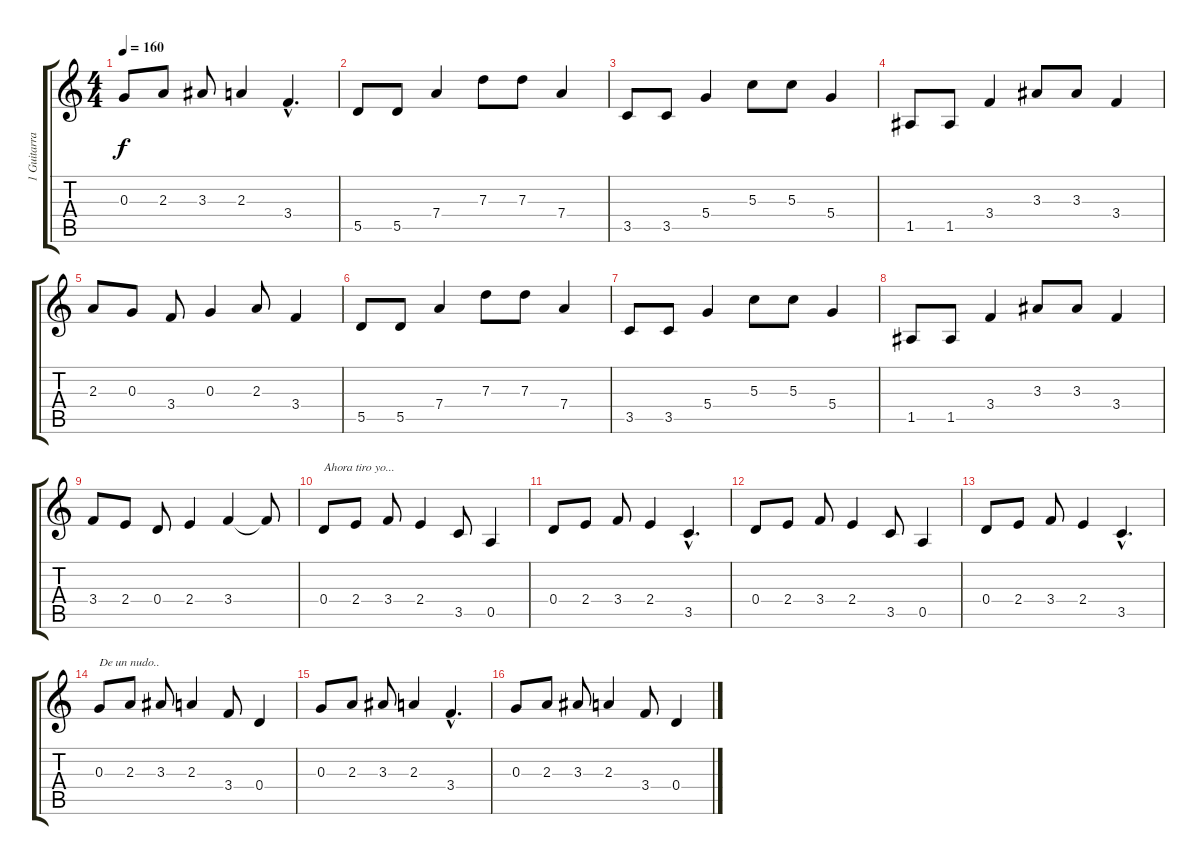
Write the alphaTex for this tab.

\track ("1 Guitarra" "1 Guitarra") {instrument overdrivenguitar}
\staff {score tabs}
\tuning (E4 B3 G3 D3 A2 E2) {hide}
\ts (4 4)
\tempo 160
\clef g2
\ks c
0.3.8{dy f} 2.3.8 3.3.8 2.3.4 3.4{hac}.4{d} |
5.5.8 5.5.8 7.4.4 7.3.8 7.3.8 7.4.4 |
3.5.8 3.5.8 5.4.4 5.3.8 5.3.8 5.4.4 |
1.5.8 1.5.8 3.4.4 3.3.8 3.3.8 3.4.4 |
2.3.8 0.3.8 3.4.8 0.3.4 2.3.8 3.4.4 |
5.5.8 5.5.8 7.4.4 7.3.8 7.3.8 7.4.4 |
3.5.8 3.5.8 5.4.4 5.3.8 5.3.8 5.4.4 |
1.5.8 1.5.8 3.4.4 3.3.8 3.3.8 3.4.4 |
3.4.8 2.4.8 0.4.8 2.4.4 3.4.4 3.4{t}.8 |
0.4.8{txt "Ahora tiro yo..."} 2.4.8 3.4.8 2.4.4 3.5.8 0.5.4 |
0.4.8 2.4.8 3.4.8 2.4.4 3.5{hac}.4{d} |
0.4.8 2.4.8 3.4.8 2.4.4 3.5.8 0.5.4 |
0.4.8 2.4.8 3.4.8 2.4.4 3.5{hac}.4{d} |
0.3.8{txt "De un nudo.."} 2.3.8 3.3.8 2.3.4 3.4.8 0.4.4 |
0.3.8 2.3.8 3.3.8 2.3.4 3.4{hac}.4{d} |
0.3.8 2.3.8 3.3.8 2.3.4 3.4.8 0.4.4
